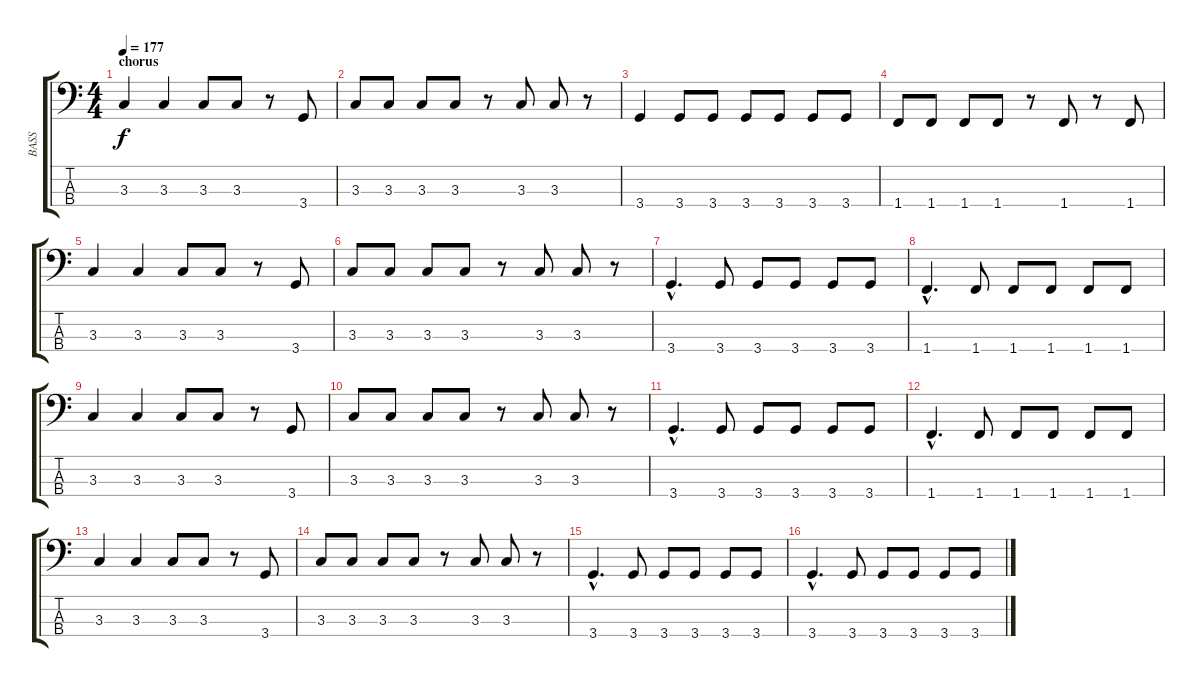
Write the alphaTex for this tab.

\track ("BASS" "BASS") {instrument electricbasspick}
\staff {score tabs}
\tuning (G2 D2 A1 E1) {hide}
\ts (4 4)
\section ("" "chorus")
\tempo 177
\clef f4
\ks c
3.3.4{dy f} 3.3.4 3.3.8 3.3.8 r.8 3.4.8 |
3.3.8 3.3.8 3.3.8 3.3.8 r.8 3.3.8 3.3.8 r.8 |
3.4.4 3.4.8 3.4.8 3.4.8 3.4.8 3.4.8 3.4.8 |
1.4.8 1.4.8 1.4.8 1.4.8 r.8 1.4.8 r.8 1.4.8 |
3.3.4 3.3.4 3.3.8 3.3.8 r.8 3.4.8 |
3.3.8 3.3.8 3.3.8 3.3.8 r.8 3.3.8 3.3.8 r.8 |
3.4{hac}.4{d} 3.4.8 3.4.8 3.4.8 3.4.8 3.4.8 |
1.4{hac}.4{d} 1.4.8 1.4.8 1.4.8 1.4.8 1.4.8 |
3.3.4 3.3.4 3.3.8 3.3.8 r.8 3.4.8 |
3.3.8 3.3.8 3.3.8 3.3.8 r.8 3.3.8 3.3.8 r.8 |
3.4{hac}.4{d} 3.4.8 3.4.8 3.4.8 3.4.8 3.4.8 |
1.4{hac}.4{d} 1.4.8 1.4.8 1.4.8 1.4.8 1.4.8 |
3.3.4 3.3.4 3.3.8 3.3.8 r.8 3.4.8 |
3.3.8 3.3.8 3.3.8 3.3.8 r.8 3.3.8 3.3.8 r.8 |
3.4{hac}.4{d} 3.4.8 3.4.8 3.4.8 3.4.8 3.4.8 |
3.4{hac}.4{d} 3.4.8 3.4.8 3.4.8 3.4.8 3.4.8
